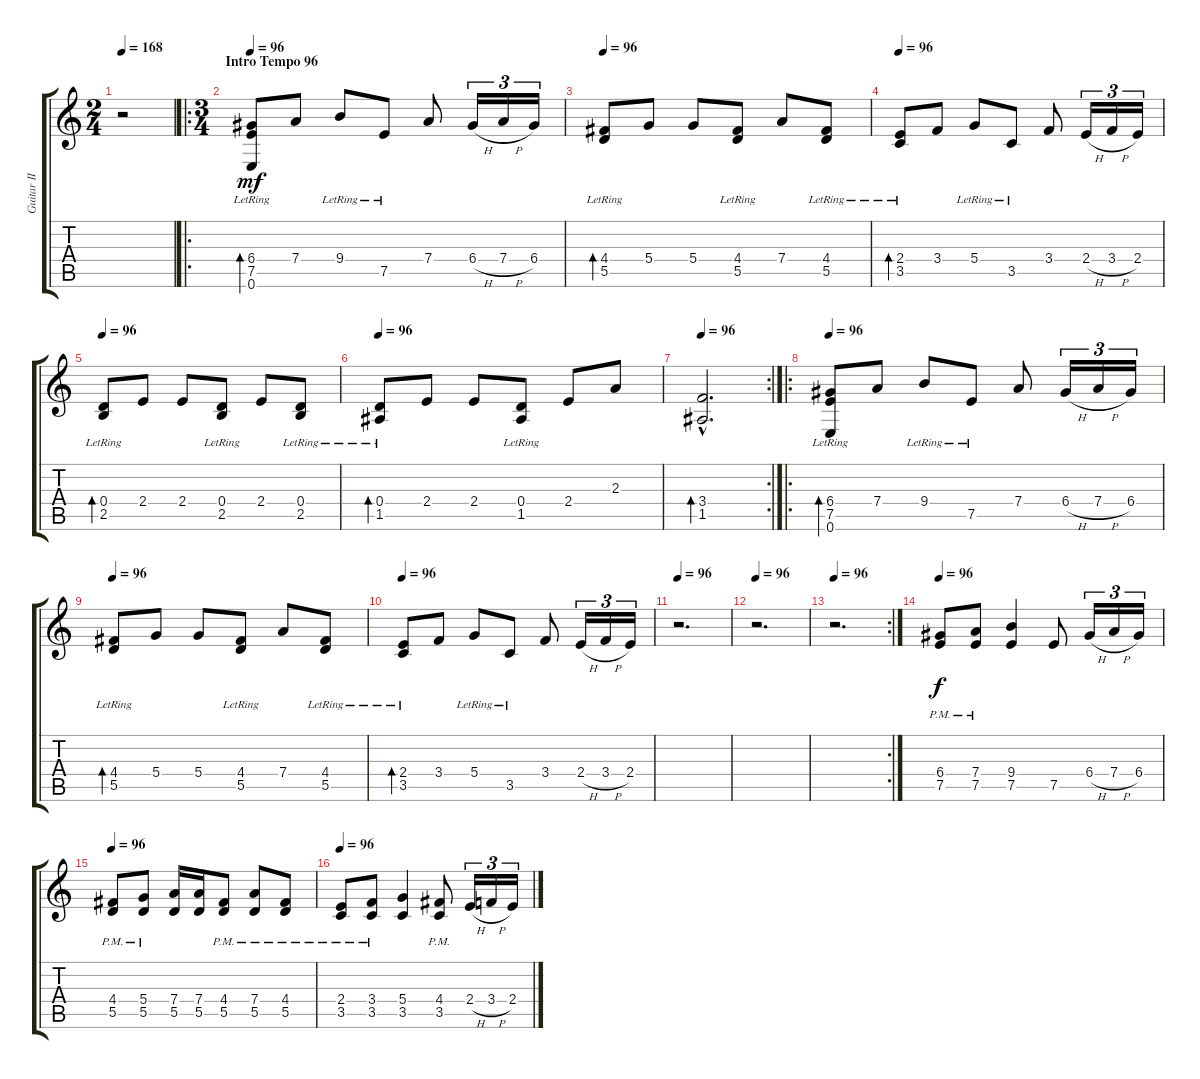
\track ("Guitar II" "Guitar II") {instrument distortionguitar}
\staff {score tabs}
\tuning (E4 B3 G3 D3 A2 E2) {hide}
\ts (2 4)
\tempo 168
\clef g2
\ks c
r.2{dy mf instrument distortionguitar} |
\ro
\ts (3 4)
\section ("" "Intro Tempo 96")
\tempo 96
(6.4 7.5{lr} 0.6{lr}).8{bd 120 instrument electricguitarclean} 7.4.8 9.4{lr}.8 7.5{lr}.8 7.4.8 6.4{h}.16{tu (3 2)} 7.4{h}.16{tu (3 2)} 6.4.16{tu (3 2)} |
\tempo 96
(4.4 5.5{lr}).8{bd 120} 5.4.8 5.4.8 (4.4 5.5{lr}).8 7.4.8 (4.4 5.5{lr}).8 |
\tempo 96
(2.4 3.5{lr}).8{bd 120} 3.4.8 5.4{lr}.8 3.5{lr}.8 3.4.8 2.4{h}.16{tu (3 2)} 3.4{h}.16{tu (3 2)} 2.4.16{tu (3 2)} |
\tempo 96
(0.4 2.5{lr}).8{bd 120} 2.4.8 2.4.8 (0.4 2.5{lr}).8 2.4.8 (0.4 2.5{lr}).8 |
\tempo 96
(0.4 1.5{lr}).8{bd 120} 2.4.8 2.4.8 (0.4 1.5{lr}).8 2.4.8 2.3.8 |
\rc 2
\tempo 96
(3.4{hac} 1.5{hac}).2{d bd 120} |
\ro
\tempo 96
(6.4 7.5{lr} 0.6{lr}).8{bd 120 instrument electricguitarclean} 7.4.8 9.4{lr}.8 7.5{lr}.8 7.4.8 6.4{h}.16{tu (3 2)} 7.4{h}.16{tu (3 2)} 6.4.16{tu (3 2)} |
\tempo 96
(4.4 5.5{lr}).8{bd 120} 5.4.8 5.4.8 (4.4 5.5{lr}).8 7.4.8 (4.4 5.5{lr}).8 |
\tempo 96
(2.4 3.5{lr}).8{bd 120} 3.4.8 5.4{lr}.8 3.5{lr}.8 3.4.8 2.4{h}.16{tu (3 2)} 3.4{h}.16{tu (3 2)} 2.4.16{tu (3 2)} |
\tempo 96
r.2{d} |
\tempo 96
r.2{d} |
\rc 2
\tempo 96
r.2{d} |
\tempo 96
(6.4{pm} 7.5{pm}).8{dy f instrument overdrivenguitar} (7.4{pm} 7.5{pm}).8 (9.4 7.5).4 7.5.8 6.4{h}.16{tu (3 2)} 7.4{h}.16{tu (3 2)} 6.4.16{tu (3 2)} |
\tempo 96
(4.4{pm} 5.5{pm}).8{instrument overdrivenguitar} (5.4{pm} 5.5{pm}).8 (7.4 5.5).16 (7.4 5.5).16 (4.4{pm} 5.5{pm}).8 (7.4{pm} 5.5{pm}).8 (4.4{pm} 5.5{pm}).8 |
\tempo 96
(2.4{pm} 3.5{pm}).8{instrument overdrivenguitar} (3.4{pm} 3.5{pm}).8 (5.4 3.5).4 (4.4{pm} 3.5{pm}).8 2.4{h}.16{tu (3 2)} 3.4{h}.16{tu (3 2)} 2.4.16{tu (3 2)}
